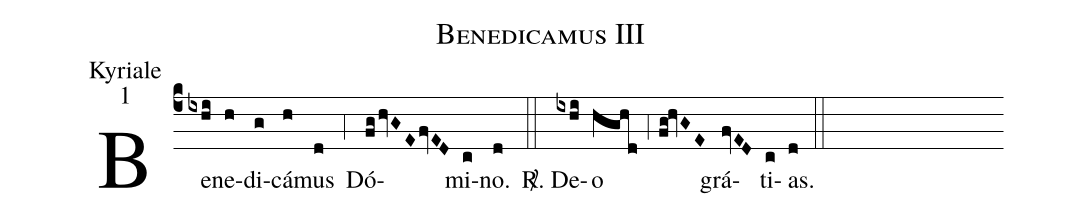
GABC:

name:Benedicamus III;
office-part:Kyriale;
mode:1;
%%
(c4) Be(ixhi)ne(h)di(g)cá(h)mus(d) (;4) Dó(fghvGEfvED)mi(c)no.(d) (::) <sp>R/</sp>. De(ixhi)o(hghd;4fg!hvGE) grá(fvED)ti(c)as.(d) (::)
